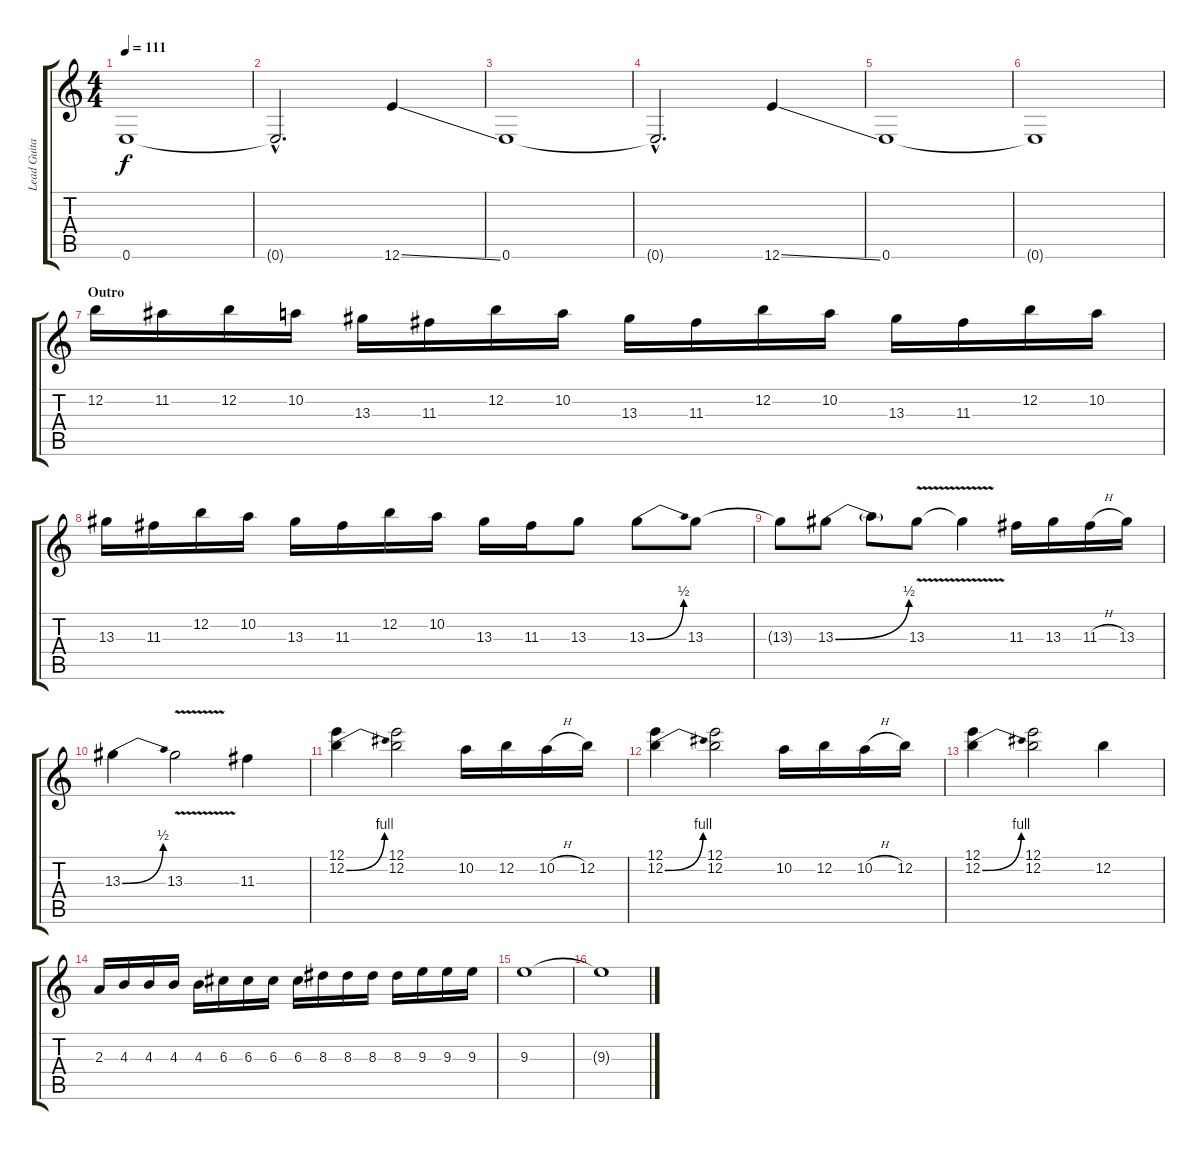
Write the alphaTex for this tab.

\track ("Lead Guitar" "Lead Guita") {instrument overdrivenguitar}
\staff {score tabs}
\tuning (E4 B3 G3 D3 A2 E2) {hide}
\ts (4 4)
\tempo 111
\clef g2
\ks c
0.6.1{dy f} |
0.6{hac t}.2{d} 12.6{ss}.4 |
0.6.1 |
0.6{hac t}.2{d} 12.6{ss}.4 |
0.6.1 |
0.6{t}.1 |
\section ("" "Outro")
12.2.16 11.2.16 12.2.16 10.2.16 13.3.16 11.3.16 12.2.16 10.2.16 13.3.16 11.3.16 12.2.16 10.2.16 13.3.16 11.3.16 12.2.16 10.2.16 |
13.3.16 11.3.16 12.2.16 10.2.16 13.3.16 11.3.16 12.2.16 10.2.16 13.3.16 11.3.16 13.3.8 13.3{be (bend 0 0 60 2)}.8 13.3.8 |
13.3{t}.8 13.3{be (bend 0 0 60 2)}.8 13.3{t}.8 13.3{v}.8 13.3{t}.4 11.3.16 13.3.16 11.3{h}.16 13.3.16 |
13.3{be (bend 0 0 60 2)}.4 13.3{v}.2 11.3.4 |
(12.1 12.2{be (bend 0 0 60 4)}).4 (12.1 12.2).2 10.2.16 12.2.16 10.2{h}.16 12.2.16 |
(12.1 12.2{be (bend 0 0 60 4)}).4 (12.1 12.2).2 10.2.16 12.2.16 10.2{h}.16 12.2.16 |
(12.1 12.2{be (bend 0 0 60 4)}).4 (12.1 12.2).2 12.2.4 |
2.3.16 4.3.16 4.3.16 4.3.16 4.3.16 6.3.16 6.3.16 6.3.16 6.3.16 8.3.16 8.3.16 8.3.16 8.3.16 9.3.16 9.3.16 9.3.16 |
9.3.1 |
9.3{t}.1
